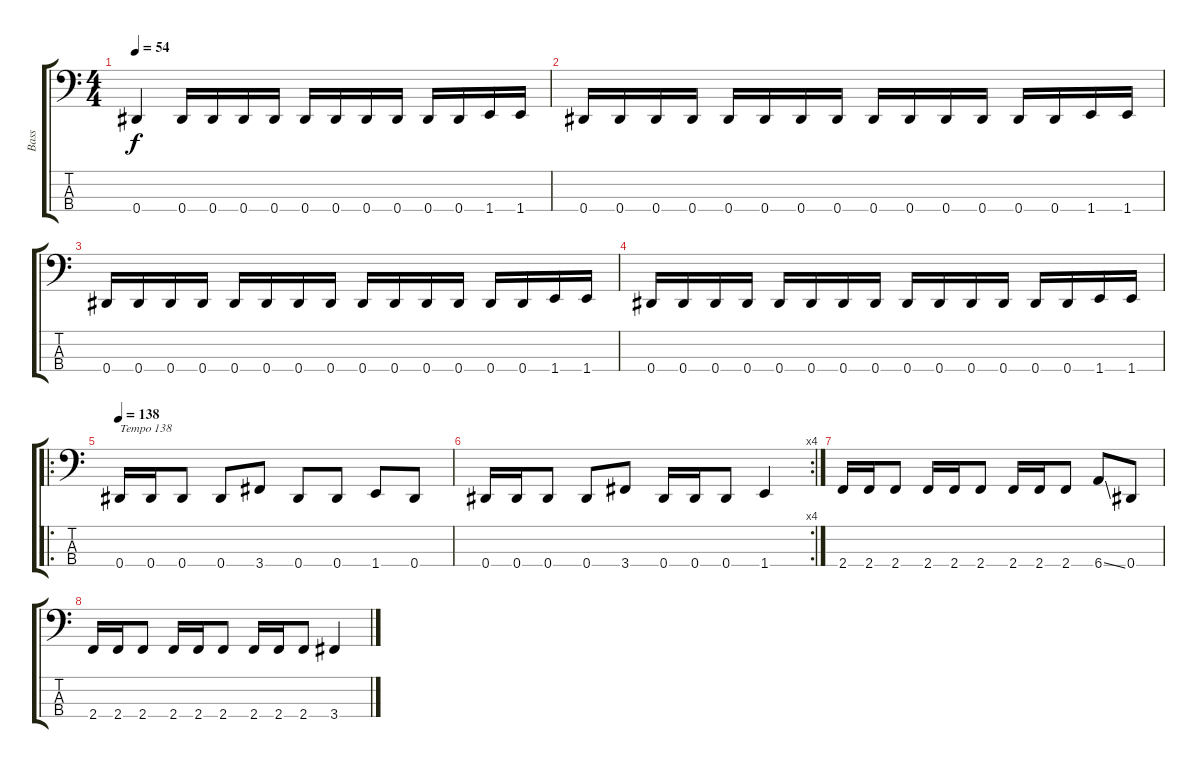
\track ("Bass" "Bass") {instrument electricbasspick}
\staff {score tabs}
\tuning (Gb2 Db2 Ab1 Eb1) {hide}
\ts (4 4)
\tempo 54
\clef f4
\ks c
0.4.4{dy f} 0.4.16 0.4.16 0.4.16 0.4.16 0.4.16 0.4.16 0.4.16 0.4.16 0.4.16 0.4.16 1.4.16 1.4.16 |
0.4.16 0.4.16 0.4.16 0.4.16 0.4.16 0.4.16 0.4.16 0.4.16 0.4.16 0.4.16 0.4.16 0.4.16 0.4.16 0.4.16 1.4.16 1.4.16 |
0.4.16 0.4.16 0.4.16 0.4.16 0.4.16 0.4.16 0.4.16 0.4.16 0.4.16 0.4.16 0.4.16 0.4.16 0.4.16 0.4.16 1.4.16 1.4.16 |
0.4.16 0.4.16 0.4.16 0.4.16 0.4.16 0.4.16 0.4.16 0.4.16 0.4.16 0.4.16 0.4.16 0.4.16 0.4.16 0.4.16 1.4.16 1.4.16 |
\ro
\tempo 138
0.4.16{txt "Tempo 138"} 0.4.16 0.4.8 0.4.8 3.4.8 0.4.8 0.4.8 1.4.8 0.4.8 |
\rc 4
0.4.16 0.4.16 0.4.8 0.4.8 3.4.8 0.4.16 0.4.16 0.4.8 1.4.4 |
2.4.16 2.4.16 2.4.8 2.4.16 2.4.16 2.4.8 2.4.16 2.4.16 2.4.8 6.4{ss}.8 0.4.8 |
2.4.16 2.4.16 2.4.8 2.4.16 2.4.16 2.4.8 2.4.16 2.4.16 2.4.8 3.4.4
